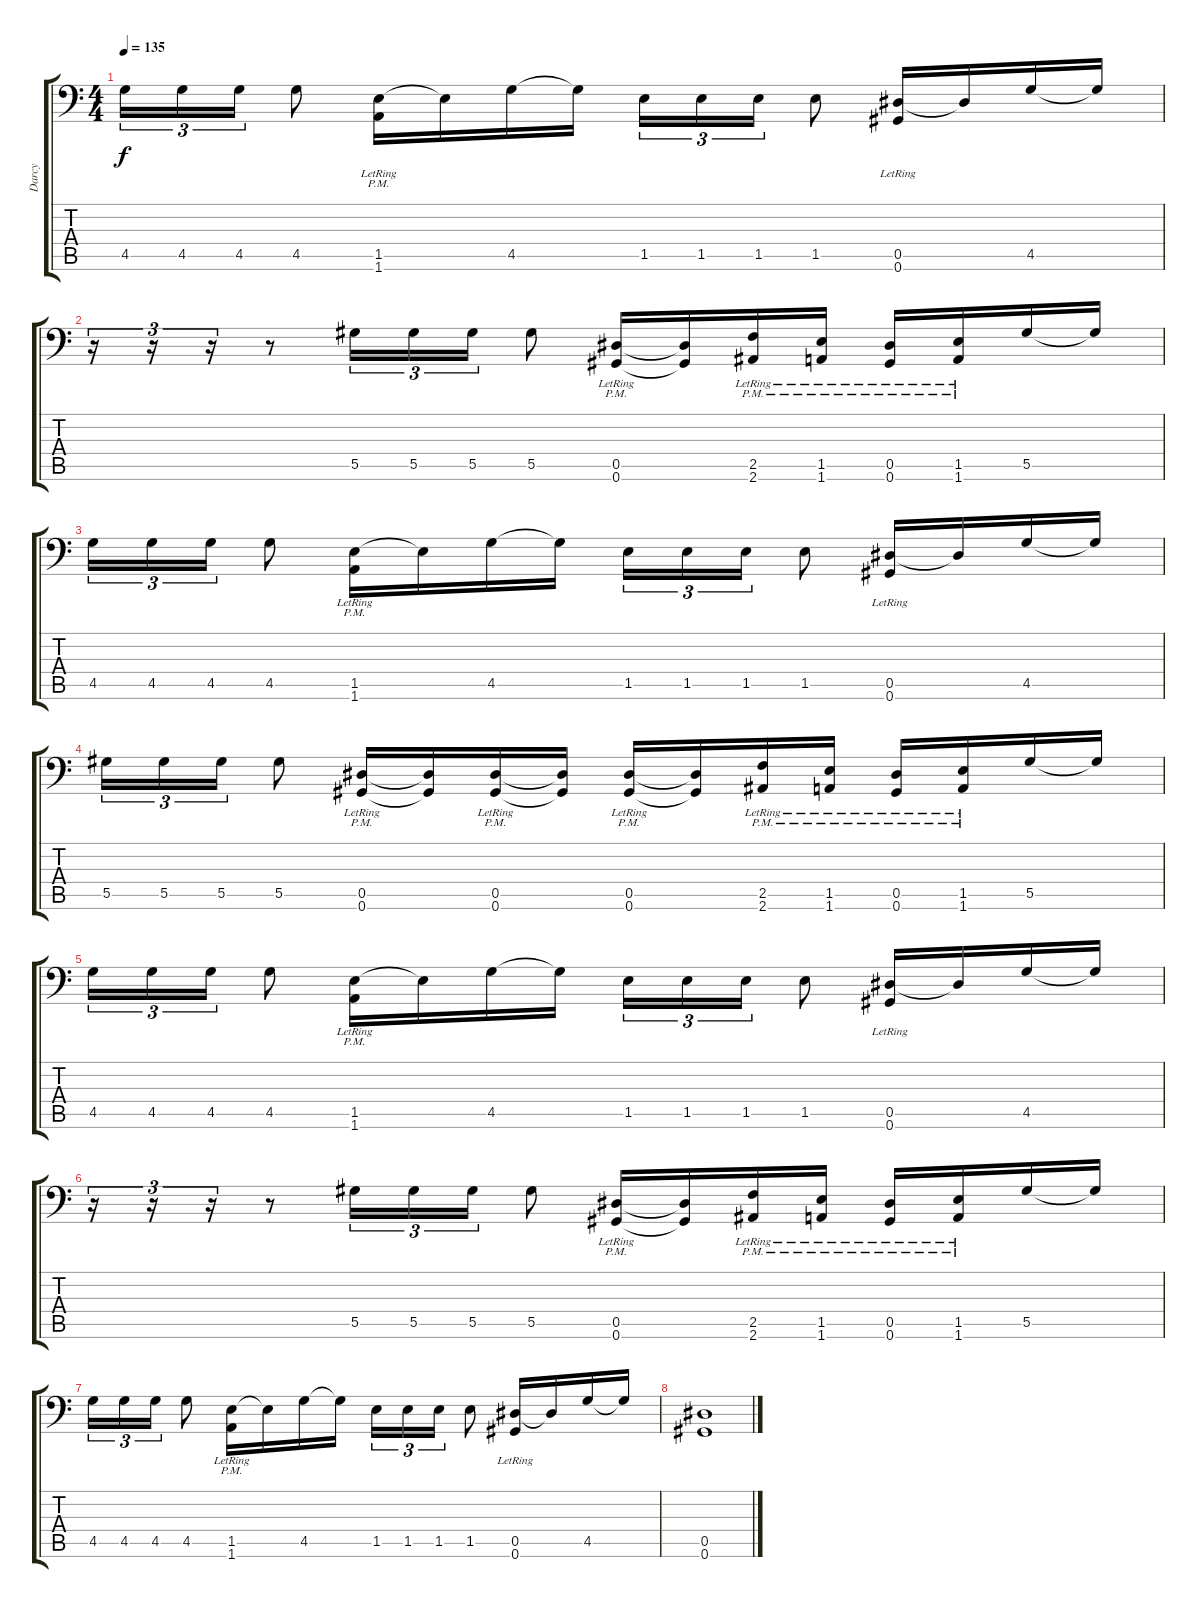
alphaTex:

\track ("Darcy" "Darcy") {instrument distortionguitar}
\staff {score tabs}
\tuning (Bb3 F3 Db3 Ab2 Eb2 Ab1) {hide}
\ts (4 4)
\tempo 135
\clef f4
\ks c
4.5.16{tu (3 2) dy f} 4.5.16{tu (3 2)} 4.5.16{tu (3 2)} 4.5.8 (1.5{pm lr} 1.6{pm}).16 1.5{t}.16 4.5.16 4.5{t}.16 1.5.16{tu (3 2)} 1.5.16{tu (3 2)} 1.5.16{tu (3 2)} 1.5.8 (0.5{lr} 0.6).16 0.5{t}.16 4.5.16 4.5{t}.16 |
r.16{tu (3 2)} r.16{tu (3 2)} r.16{tu (3 2)} r.8 5.5.16{tu (3 2)} 5.5.16{tu (3 2)} 5.5.16{tu (3 2)} 5.5.8 (0.5{pm lr} 0.6{pm lr}).16 (0.5{t} 0.6{t}).16 (2.5{pm lr} 2.6{pm lr}).16 (1.5{pm lr} 1.6{pm lr}).16 (0.5{pm lr} 0.6{pm lr}).16 (1.5{pm lr} 1.6{pm}).16 5.5.16 5.5{t}.16 |
4.5.16{tu (3 2)} 4.5.16{tu (3 2)} 4.5.16{tu (3 2)} 4.5.8 (1.5{pm lr} 1.6{pm}).16 1.5{t}.16 4.5.16 4.5{t}.16 1.5.16{tu (3 2)} 1.5.16{tu (3 2)} 1.5.16{tu (3 2)} 1.5.8 (0.5{lr} 0.6).16 0.5{t}.16 4.5.16 4.5{t}.16 |
5.5.16{tu (3 2)} 5.5.16{tu (3 2)} 5.5.16{tu (3 2)} 5.5.8 (0.5{pm lr} 0.6{pm lr}).16 (0.5{t} 0.6{t}).16 (0.5{pm lr} 0.6{pm lr}).16 (0.5{t} 0.6{t}).16 (0.5{pm lr} 0.6{pm lr}).16 (0.5{t} 0.6{t}).16 (2.5{pm lr} 2.6{pm lr}).16 (1.5{pm lr} 1.6{pm lr}).16 (0.5{pm lr} 0.6{pm lr}).16 (1.5{pm lr} 1.6{pm}).16 5.5.16 5.5{t}.16 |
4.5.16{tu (3 2)} 4.5.16{tu (3 2)} 4.5.16{tu (3 2)} 4.5.8 (1.5{pm lr} 1.6{pm}).16 1.5{t}.16 4.5.16 4.5{t}.16 1.5.16{tu (3 2)} 1.5.16{tu (3 2)} 1.5.16{tu (3 2)} 1.5.8 (0.5{lr} 0.6).16 0.5{t}.16 4.5.16 4.5{t}.16 |
r.16{tu (3 2)} r.16{tu (3 2)} r.16{tu (3 2)} r.8 5.5.16{tu (3 2)} 5.5.16{tu (3 2)} 5.5.16{tu (3 2)} 5.5.8 (0.5{pm lr} 0.6{pm lr}).16 (0.5{t} 0.6{t}).16 (2.5{pm lr} 2.6{pm lr}).16 (1.5{pm lr} 1.6{pm lr}).16 (0.5{pm lr} 0.6{pm lr}).16 (1.5{pm lr} 1.6{pm}).16 5.5.16 5.5{t}.16 |
4.5.16{tu (3 2)} 4.5.16{tu (3 2)} 4.5.16{tu (3 2)} 4.5.8 (1.5{pm lr} 1.6{pm}).16 1.5{t}.16 4.5.16 4.5{t}.16 1.5.16{tu (3 2)} 1.5.16{tu (3 2)} 1.5.16{tu (3 2)} 1.5.8 (0.5{lr} 0.6).16 0.5{t}.16 4.5.16 4.5{t}.16 |
(0.5 0.6).1
